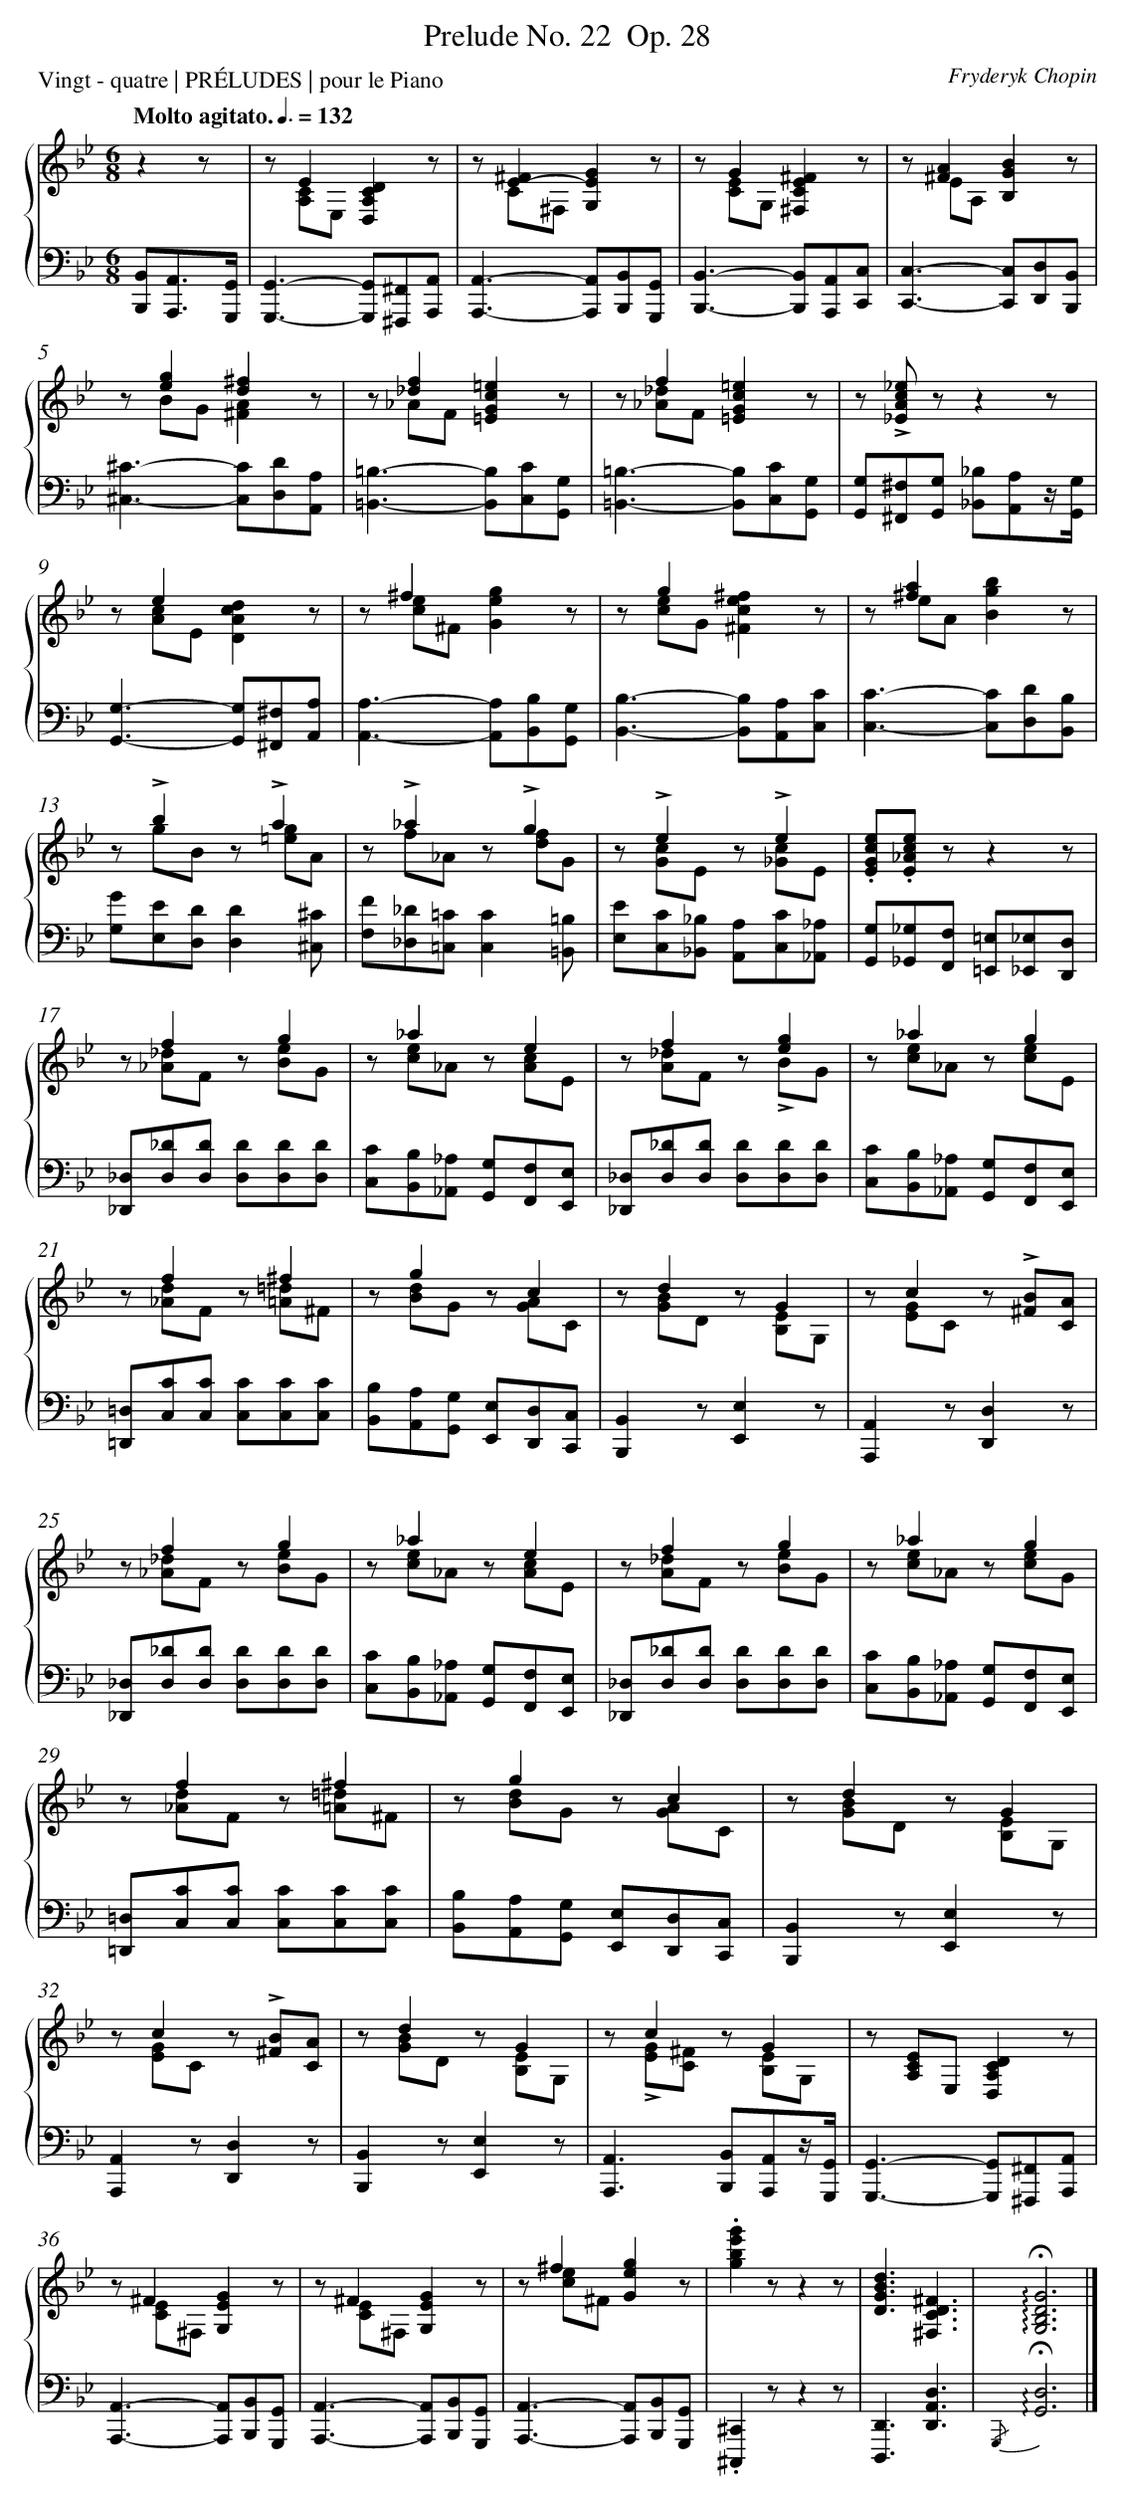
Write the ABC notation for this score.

X:1
T: Prelude No. 22	 Op. 28
C: Fryderyk Chopin
L: 1/8
M: 6/8
P: Vingt - quatre | PRÉLUDES | pour le Piano
Q: "Molto agitato." 3/8=132
%%staves {1 2}
V: 1 clef=treble
V: 2 clef=bass
K: Bb
[V:1] z2z |
[V:2] [B,,B,,,][A,,3/A,,,3/][G,,/G,,,/] |
[V:1] zE2[D2C2A,2D,2]z & x [CA,]E,x3 |
[V:2] [G,,2G,,,2]>-[G,,2G,,,2][^F,,^F,,,][A,,A,,,] |
[V:1] z[^F2E2-][G2E2G,2]z & x C^F,x3 |
[V:2] [A,,2A,,,2]>-[A,,2A,,,2][B,,B,,,][G,,G,,,] |
[V:1] zG2[^F2E2C2^F,2]z & x [EC]G,x3 |
[V:2] [B,,2B,,,2]>-[B,,2B,,,2][A,,A,,,][C,C,,] |
[V:1] z[A2^F2][B2G2B,2]z & x EA,x3 |
[V:2] [C,2C,,2]>-[C,2C,,2][D,D,,][B,,B,,,] |
[V:1] z[g2e2][^f2d2]z & x BG[A2^F2]x |
[V:2] [^C2^C,2]>-[C2C,2][DD,][A,A,,] |
[V:1] z[f2_d2][=e2c2G2=E2]z & x _AFx3 |
[V:2] [=B,2=B,,2]>-[B,2B,,2][CC,][G,G,,] |
[V:1] zf2[=e2c2G2=E2]z & x [_d_A]Fx3 |
[V:2] [=B,2=B,,2]>-[B,2B,,2][CC,][G,G,,] |
[V:1] z !accent![_ecA_E] zz2z |
[V:2] [G,G,,][^F,^F,,][G,G,,] [_B,_B,,][A,A,,]z/[G,/G,,/] |
[V:1] ze2x3 & x [cA]-E[d2c2A2D2]z |
[V:2] [G,2G,,2]>-[G,2G,,2][^F,^F,,][A,A,,] |
[V:1] z^f2x3 & x [e-c]^F[g2e2G2]z |
[V:2] [A,2A,,2]>-[A,2A,,2][B,B,,][G,G,,] |
[V:1] xg2x3 & z [ec]-G[^f2e2c2^F2]z |
[V:2] [B,2B,,2]>-[B,2B,,2][A,A,,][CC,] |
[V:1] z[a2^f2]x3 & x eA[b2g2B2]z |
[V:2] [C2C,2]>-[C2C,2][DD,][B,B,,] |
[V:1] z!accent!b2z!accent!a2 & x gB x [g=e]A |
[V:2] [GG,][EE,][DD,][D2D,2][^C^C,] |
[V:1] z!accent!_a2z!accent!g2 & x f_A x [fd]G |
[V:2] [FF,][_D_D,][=C=C,][C2C,2][=B,=B,,] |
[V:1] z!accent!e2z!accent!e2 & x [cG]E x [c_G]E |
[V:2] [EE,][CC,][_B,_B,,] [A,A,,][CC,][_A,_A,,] |
[V:1] .[ecGE].[ec_AE] zz2z |
[V:2] [G,G,,][_G,_G,,][F,F,,] [=E,=E,,][_E,_E,,][D,D,,] |
[V:1] zf2zg2 & x [_d_A]F x [eB]G |
[V:2] [_D,_D,,][_DD,][DD,] [DD,][DD,][DD,] |
[V:1] z_a2ze2 & x [ec]_A x [cA]E |
[V:2] [CC,][B,B,,][_A,_A,,] [G,G,,][F,F,,][E,E,,] |
[V:1] zf2z[g2e2] & x [_dA]F x !accent!BG |
[V:2] [_D,_D,,][_DD,][DD,] [DD,][DD,][DD,] |
[V:1] z_a2zg2 & x [ec]_A x [ec]E |
[V:2] [CC,][B,B,,][_A,_A,,] [G,G,,][F,F,,][E,E,,] |
[V:1] zf2z^f2 & x [d_A]F x [=d=A]^F |
[V:2] [=D,=D,,][CC,][CC,] [CC,][CC,][CC,] |
[V:1] zg2zc2 & x [dB]G x [AG]C |
[V:2] [B,B,,][A,A,,][G,G,,] [E,E,,][D,D,,][C,C,,] |
[V:1] zd2zG2 & x [BG]D x [EB,]G, |
[V:2] [B,,2B,,,2]z[E,2E,,2]z |
[V:1] zc2z !accent![B^F][AC] & x [GE]Cx3 |
[V:2] [A,,2A,,,2]z[D,2D,,2]z |
[V:1] zf2zg2 & x [_d_A]F x [eB]G |
[V:2] [_D,_D,,][_DD,][DD,] [DD,][DD,][DD,] |
[V:1] z_a2ze2 & x [ec]_A x [cA]E |
[V:2] [CC,][B,B,,][_A,_A,,] [G,G,,][F,F,,][E,E,,] |
[V:1] zf2zg2 & x [_dA]F x [eB]G |
[V:2] [_D,_D,,][_DD,][DD,] [DD,][DD,][DD,] |
[V:1] z_a2zg2 & x [ec]_A x [ec]G |
[V:2] [CC,][B,B,,][_A,_A,,] [G,G,,][F,F,,][E,E,,] |
[V:1] zf2z^f2 & x [d_A]F x [=d=A]^F |
[V:2] [=D,=D,,][CC,][CC,] [CC,][CC,][CC,] |
[V:1] zg2zc2 & x [dB]G x [AG]C |
[V:2] [B,B,,][A,A,,][G,G,,] [E,E,,][D,D,,][C,C,,] |
[V:1] zd2zG2 & x [BG]D x [EB,]G, |
[V:2] [B,,2B,,,2]z[E,2E,,2]z |
[V:1] zc2z !accent![B^F][AC] & x [GE]Cx3 |
[V:2] [A,,2A,,,2]z[D,2D,,2]z |
[V:1] zd2zG2 & x [BG]D x [EB,]G, |
[V:2] [B,,2B,,,2]z[E,2E,,2]z |
[V:1] zc2zG2 & x !accent![GE][^FC] x [EB,]G, |
[V:2] [A,,2A,,,2]>[B,,2B,,,2][A,,A,,,]z/[G,,/G,,,/] |
[V:1] z [ECA,]E,[D2C2A,2D,2]z & xx2x3 |
[V:2] [G,,2G,,,2]>-[G,,2G,,,2][^F,,^F,,,][A,,A,,,] |
[V:1] z^F2[G2E2G,2]z & x [EC]^F,x3 |
[V:2] [A,,2A,,,2]>-[A,,2A,,,2][B,,B,,,][G,,G,,,] |
[V:1] z^F2[G2E2G,2]z & x [EC]^F,x3 |
[V:2] [A,,2A,,,2]>-[A,,2A,,,2][B,,B,,,][G,,G,,,] |
[V:1] z^f2[g2e2G2]z & x [ec]^Fx3 |
[V:2] [A,,2A,,,2]>-[A,,2A,,,2][B,,B,,,][G,,G,,,] |
[V:1] .[g'2e'2b2g2]zz2z |
[V:2] .[^C,,2^C,,,2]zz2z |
[V:1] [d3B3G3D3][^F3D3C3^F,3] |
[V:2] [D,,3D,,,3][D,3A,,3D,,3] |
[V:1] !fermata!!arpeggio![G6D6B,6G,6] |]
[V:2] {/G,,,}!fermata!!arpeggio![D,6G,,6] |]
